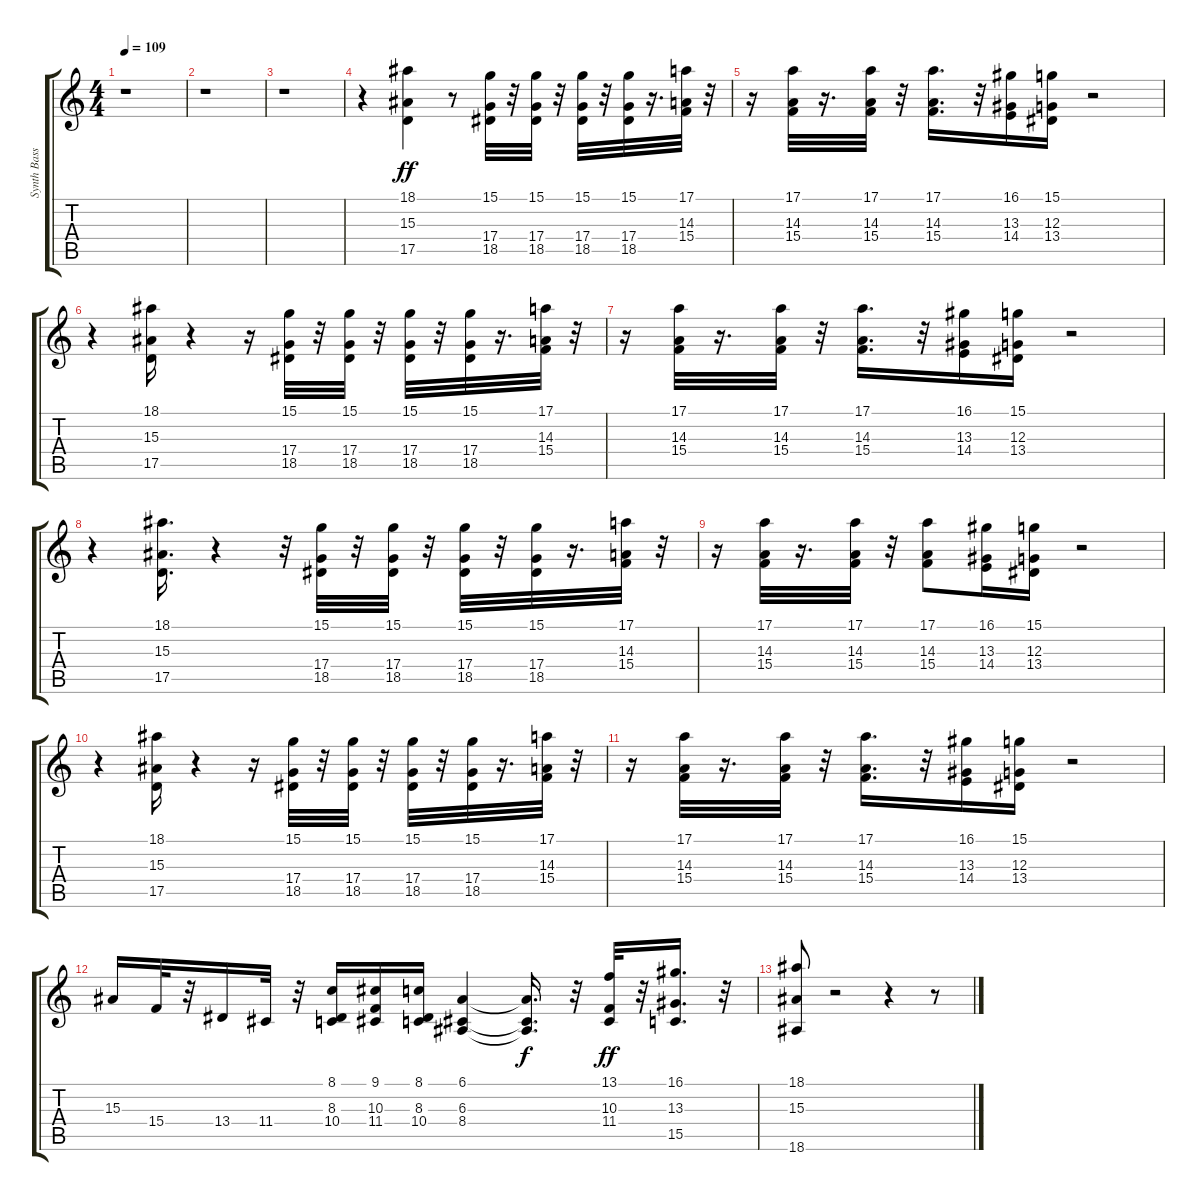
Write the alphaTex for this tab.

\track ("Synth Bass" "Synth Bass") {instrument synthbrass1}
\staff {score tabs}
\tuning (E4 B3 G3 D3 A2 E2) {hide}
\ts (4 4)
\tempo 109
\clef g2
\ks c
r.1{dy ff} |
r.1 |
r.1 |
r.4 (18.1 15.3 17.5).4 r.8 (15.1 17.4 18.5).32 r.32 (15.1 17.4 18.5).32 r.32 (15.1 17.4 18.5).32 r.32 (15.1 17.4 18.5).32 r.16{d} (17.1 14.3 15.4).32 r.32 |
r.16 (17.1 14.3 15.4).32 r.16{d} (17.1 14.3 15.4).32 r.32 (17.1 14.3 15.4).16{d} r.32 (16.1 13.3 14.4).16 (15.1 12.3 13.4).16 r.2 |
r.4 (18.1 15.3 17.5).16 r.4 r.16 (15.1 17.4 18.5).32 r.32 (15.1 17.4 18.5).32 r.32 (15.1 17.4 18.5).32 r.32 (15.1 17.4 18.5).32 r.16{d} (17.1 14.3 15.4).32 r.32 |
r.16 (17.1 14.3 15.4).32 r.16{d} (17.1 14.3 15.4).32 r.32 (17.1 14.3 15.4).16{d} r.32 (16.1 13.3 14.4).16 (15.1 12.3 13.4).16 r.2 |
r.4 (18.1 15.3 17.5).16{d} r.4 r.32 (15.1 17.4 18.5).32 r.32 (15.1 17.4 18.5).32 r.32 (15.1 17.4 18.5).32 r.32 (15.1 17.4 18.5).32 r.16{d} (17.1 14.3 15.4).32 r.32 |
r.16 (17.1 14.3 15.4).32 r.16{d} (17.1 14.3 15.4).32 r.32 (17.1 14.3 15.4).8 (16.1 13.3 14.4).16 (15.1 12.3 13.4).16 r.2 |
r.4 (18.1 15.3 17.5).16 r.4 r.16 (15.1 17.4 18.5).32 r.32 (15.1 17.4 18.5).32 r.32 (15.1 17.4 18.5).32 r.32 (15.1 17.4 18.5).32 r.16{d} (17.1 14.3 15.4).32 r.32 |
r.16 (17.1 14.3 15.4).32 r.16{d} (17.1 14.3 15.4).32 r.32 (17.1 14.3 15.4).16{d} r.32 (16.1 13.3 14.4).16 (15.1 12.3 13.4).16 r.2 |
15.3.16 15.4.32 r.32 13.4.16 11.4.32 r.32 (8.1 8.3 10.4).16 (9.1 10.3 11.4).16 (8.1 8.3 10.4).16 (6.1 6.3 8.4).4 (6.1{t} 6.3{t} 8.4{t}).16{d dy f} r.32 (13.1 10.3 11.4).32{dy ff} r.32 (16.1 13.3 15.5).16{d} r.32 |
(18.1 15.3 18.6).8 r.2 r.4 r.8
